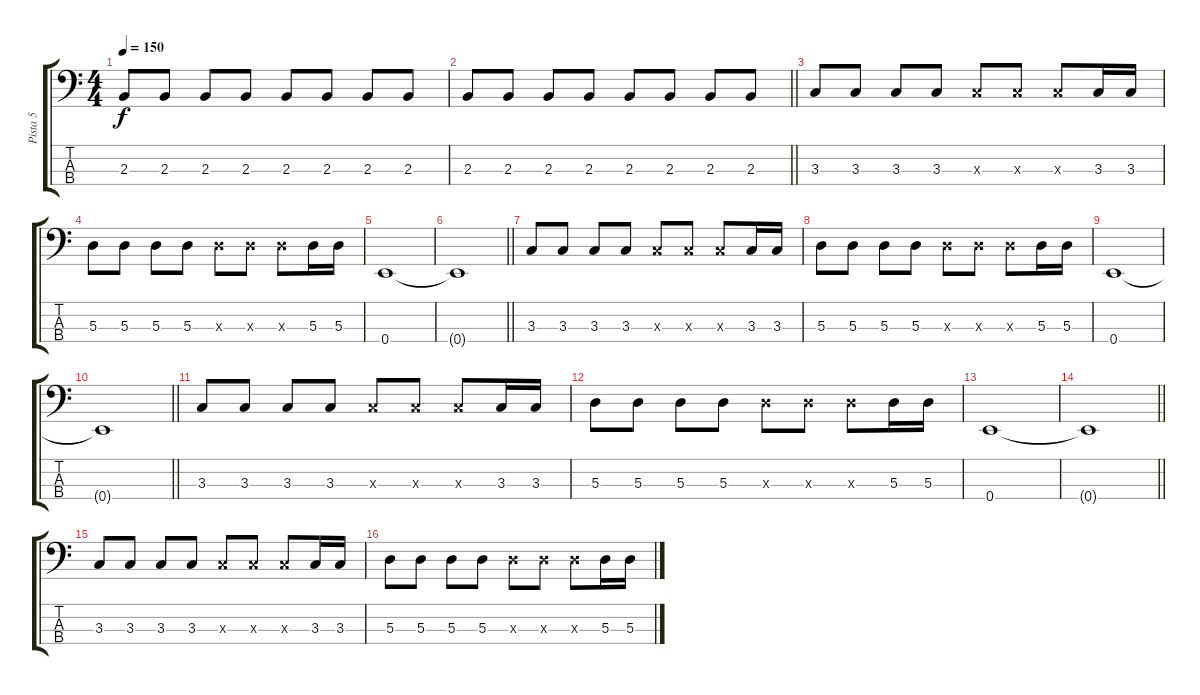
\track ("Pista 5" "Pista 5") {instrument electricbassfinger}
\staff {score tabs}
\tuning (G2 D2 A1 E1) {hide}
\ts (4 4)
\tempo 150
\clef f4
\ks c
2.3.8{dy f} 2.3.8 2.3.8 2.3.8 2.3.8 2.3.8 2.3.8 2.3.8 |
\barLineRight lightlight
2.3.8 2.3.8 2.3.8 2.3.8 2.3.8 2.3.8 2.3.8 2.3.8 |
3.3.8 3.3.8 3.3.8 3.3.8 3.3{x}.8 3.3{x}.8 3.3{x}.8 3.3.16 3.3.16 |
5.3.8 5.3.8 5.3.8 5.3.8 5.3{x}.8 5.3{x}.8 5.3{x}.8 5.3.16 5.3.16 |
0.4.1 |
\barLineRight lightlight
0.4{t}.1 |
3.3.8 3.3.8 3.3.8 3.3.8 3.3{x}.8 3.3{x}.8 3.3{x}.8 3.3.16 3.3.16 |
5.3.8 5.3.8 5.3.8 5.3.8 5.3{x}.8 5.3{x}.8 5.3{x}.8 5.3.16 5.3.16 |
0.4.1 |
\barLineRight lightlight
0.4{t}.1 |
3.3.8 3.3.8 3.3.8 3.3.8 3.3{x}.8 3.3{x}.8 3.3{x}.8 3.3.16 3.3.16 |
5.3.8 5.3.8 5.3.8 5.3.8 5.3{x}.8 5.3{x}.8 5.3{x}.8 5.3.16 5.3.16 |
0.4.1 |
\barLineRight lightlight
0.4{t}.1 |
3.3.8 3.3.8 3.3.8 3.3.8 3.3{x}.8 3.3{x}.8 3.3{x}.8 3.3.16 3.3.16 |
5.3.8 5.3.8 5.3.8 5.3.8 5.3{x}.8 5.3{x}.8 5.3{x}.8 5.3.16 5.3.16
